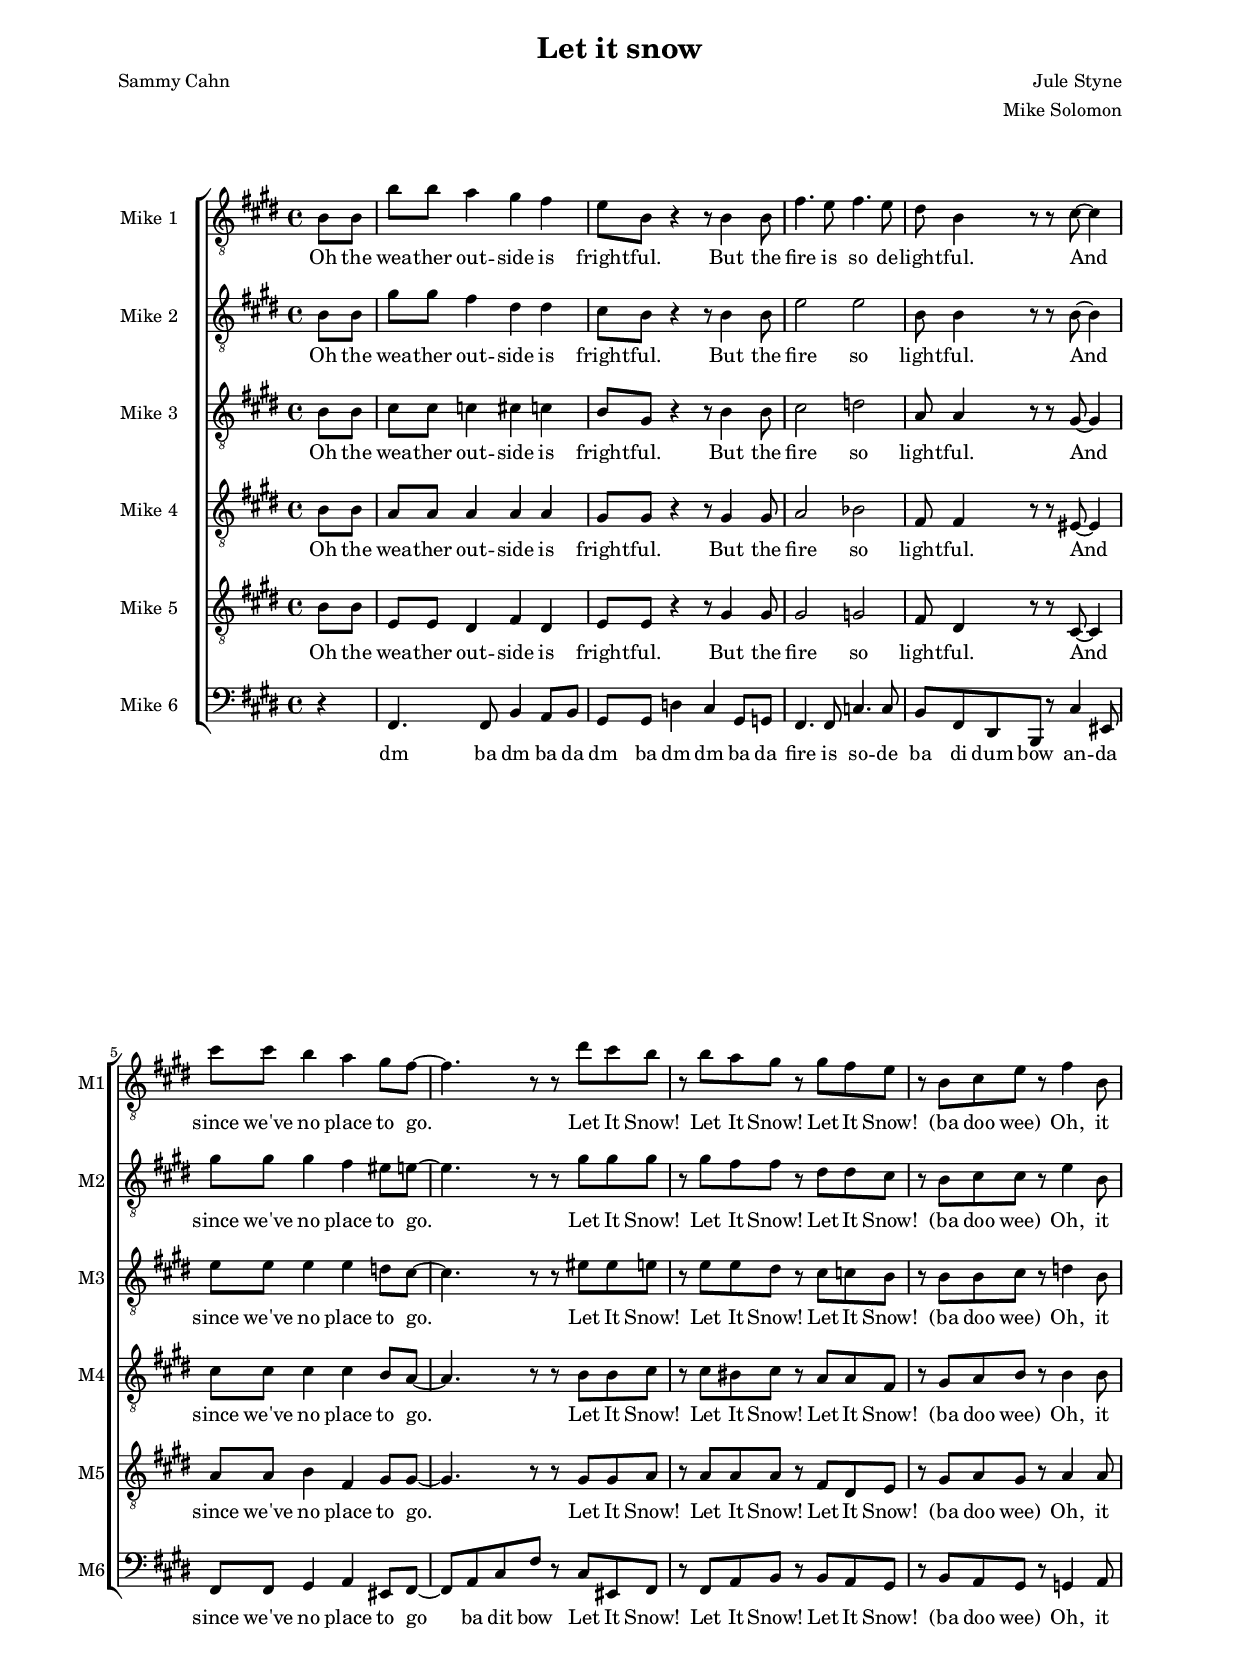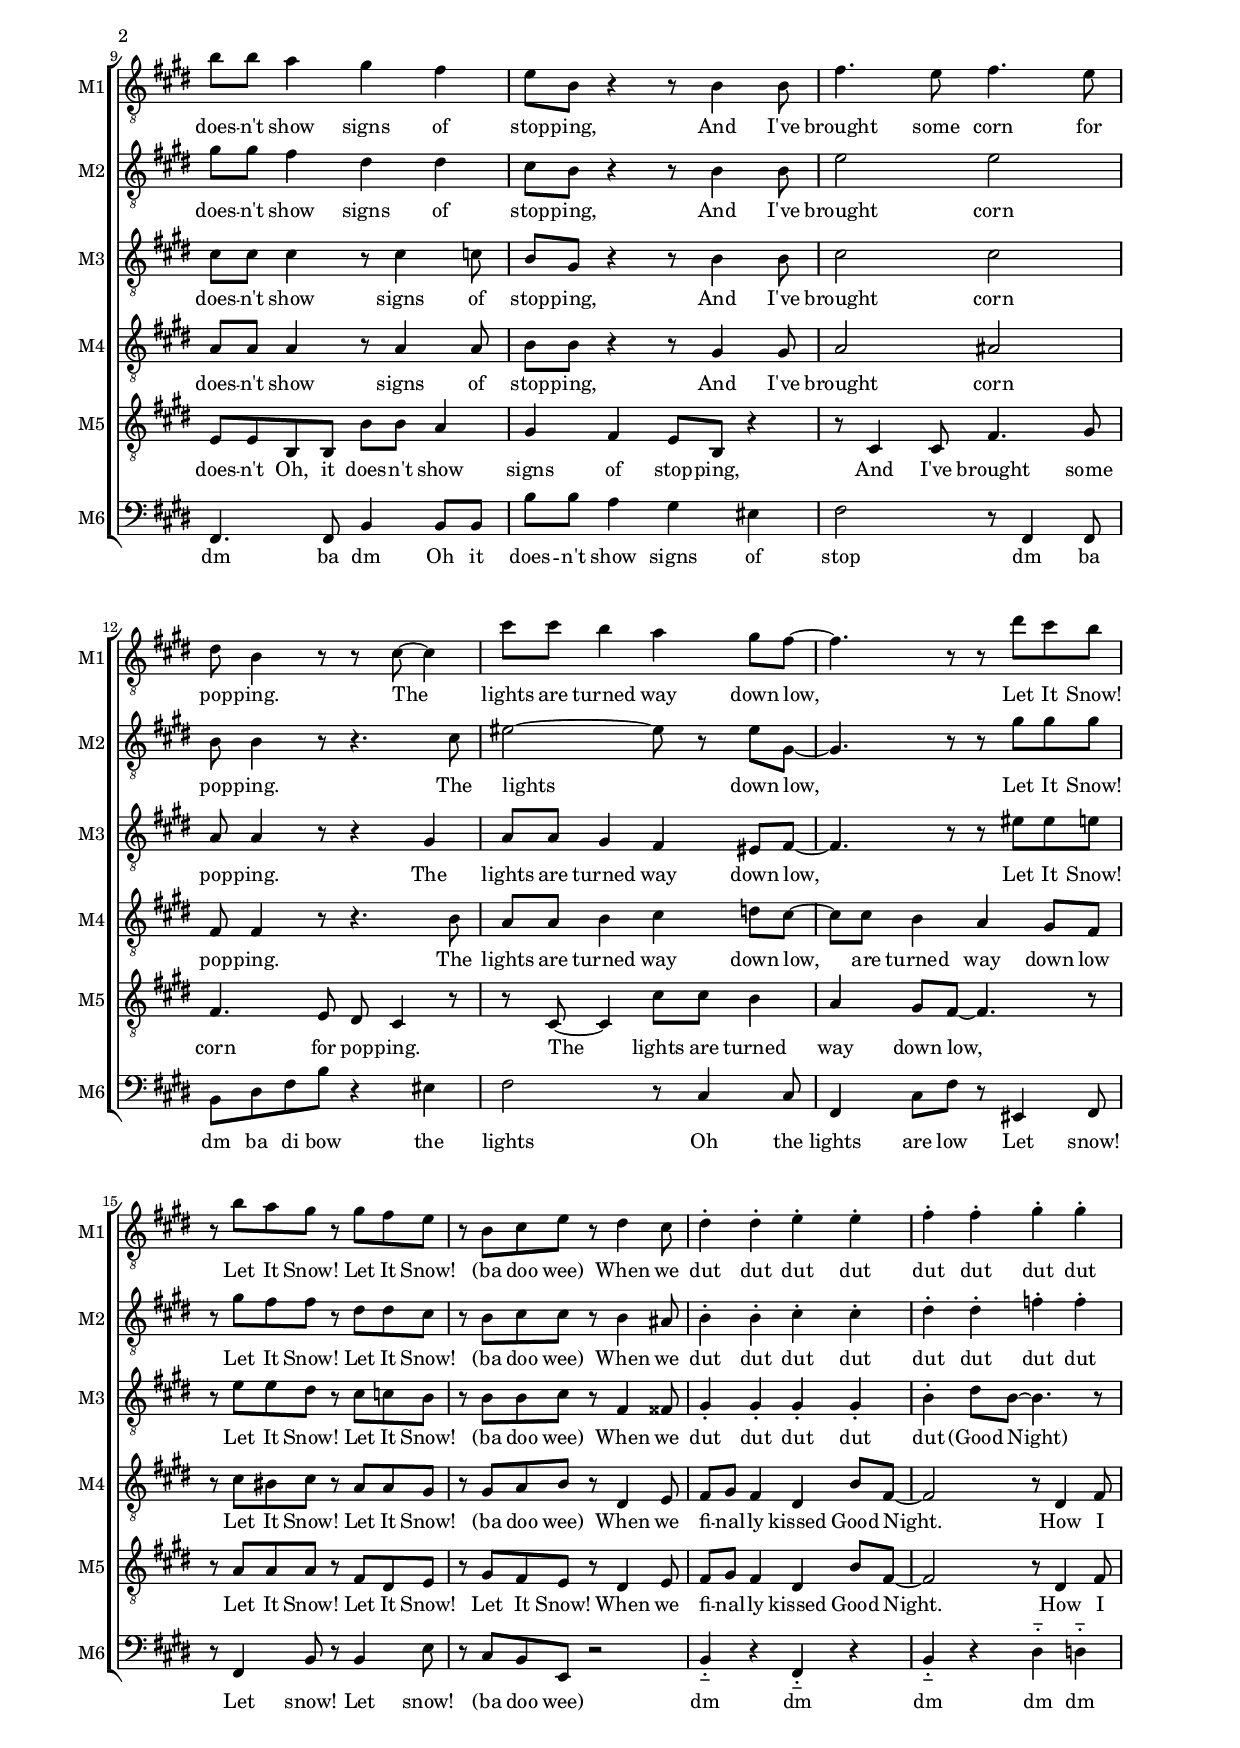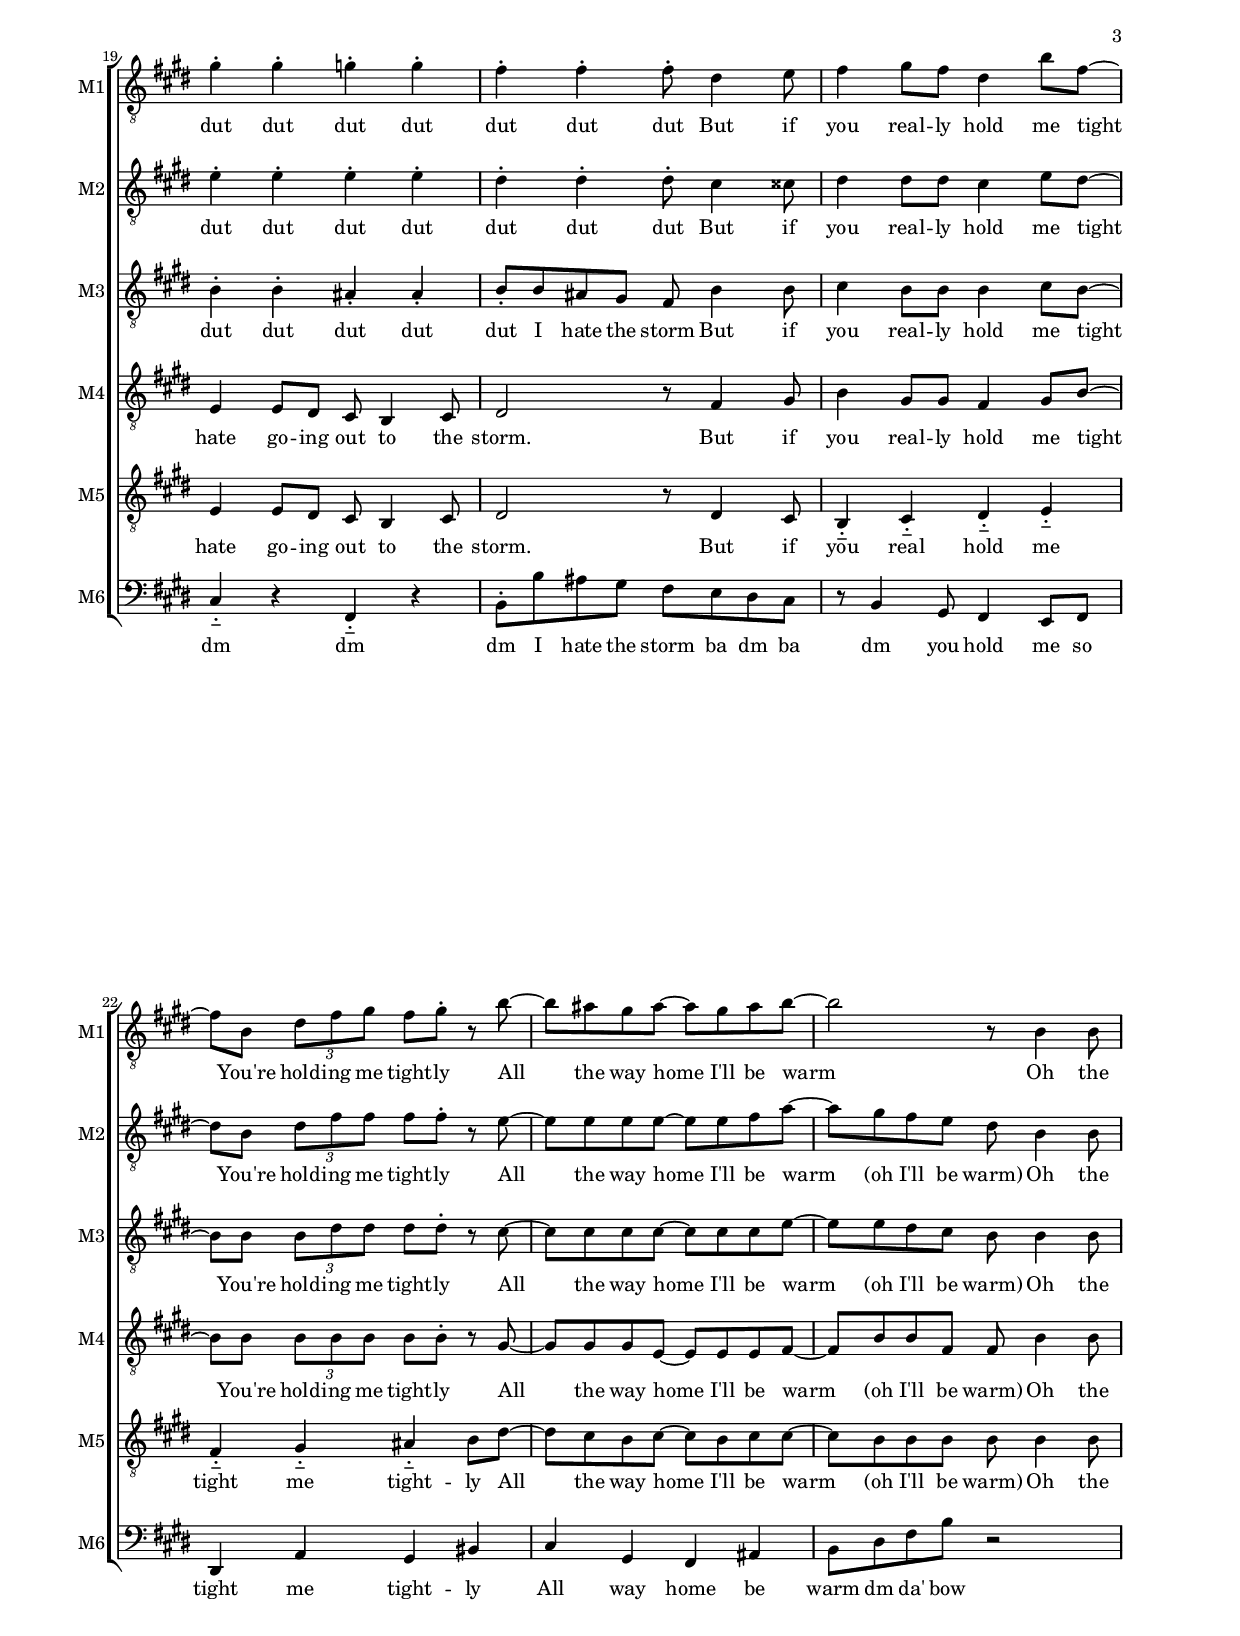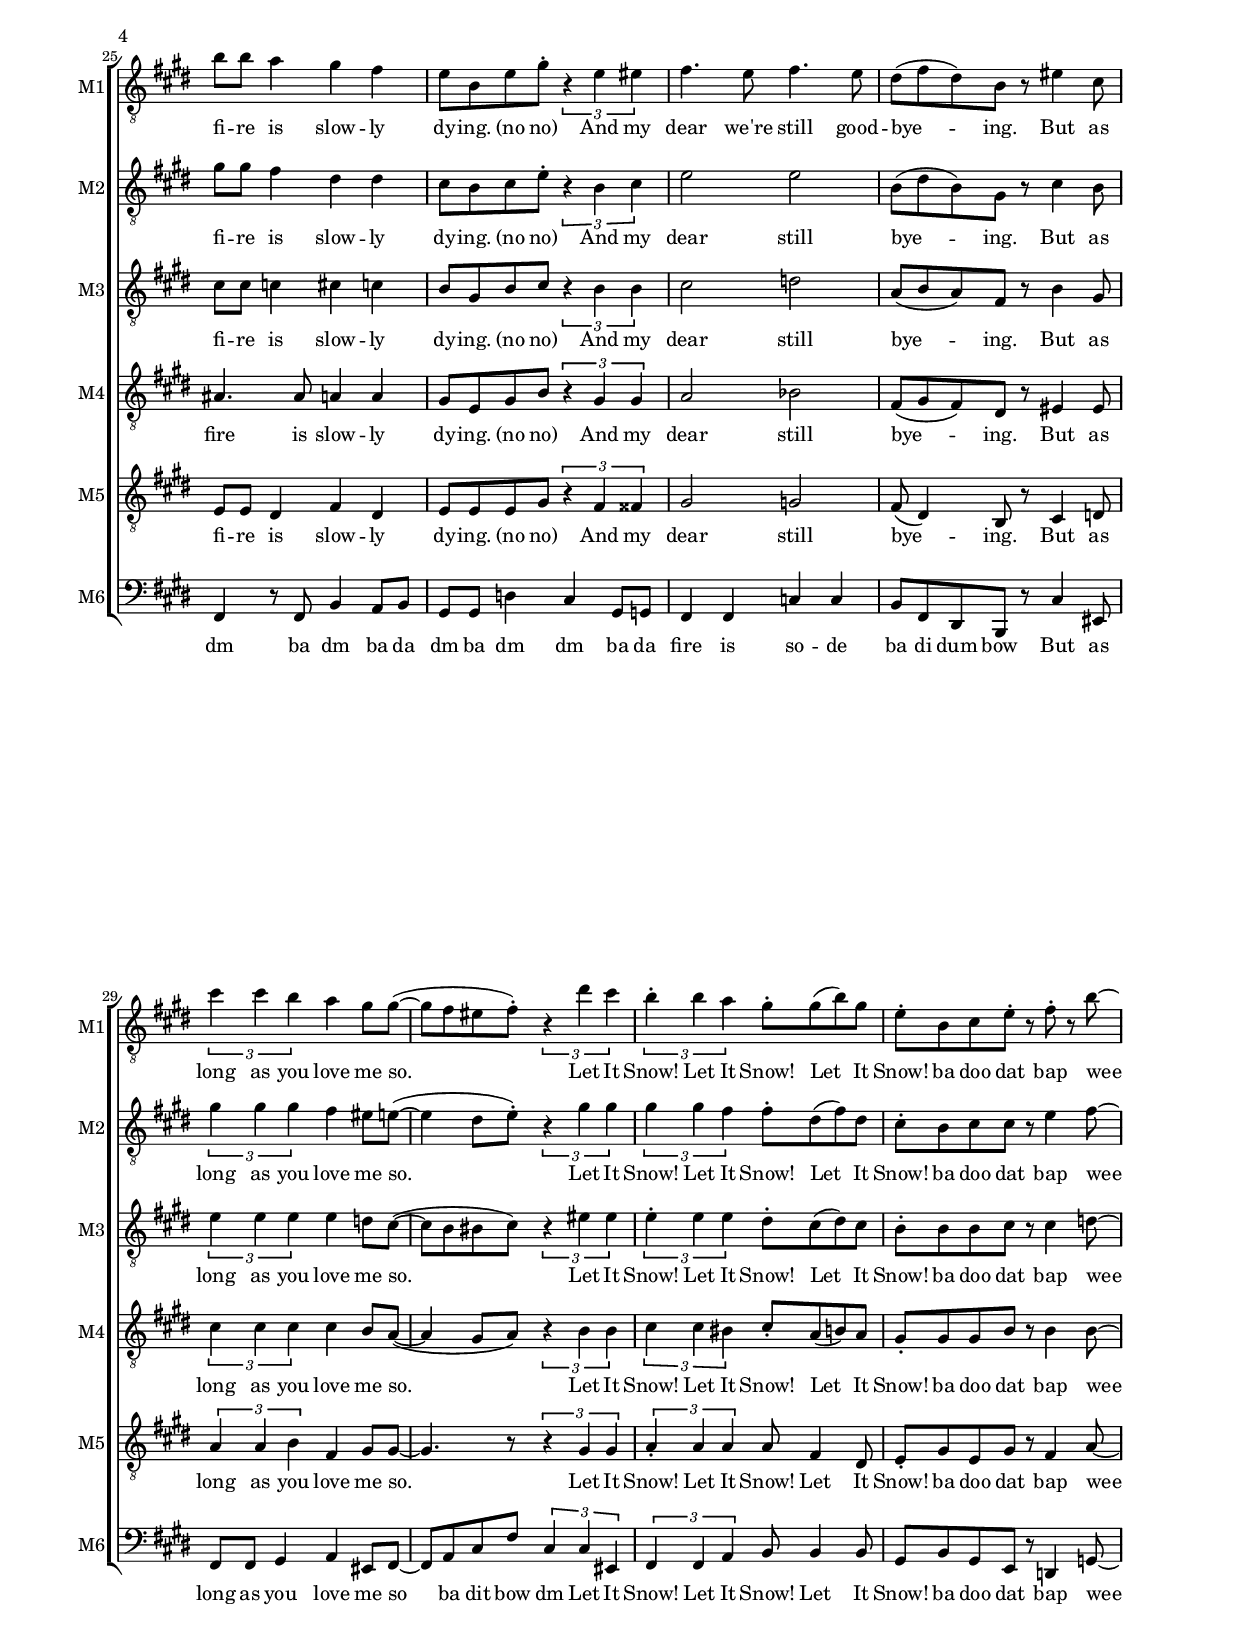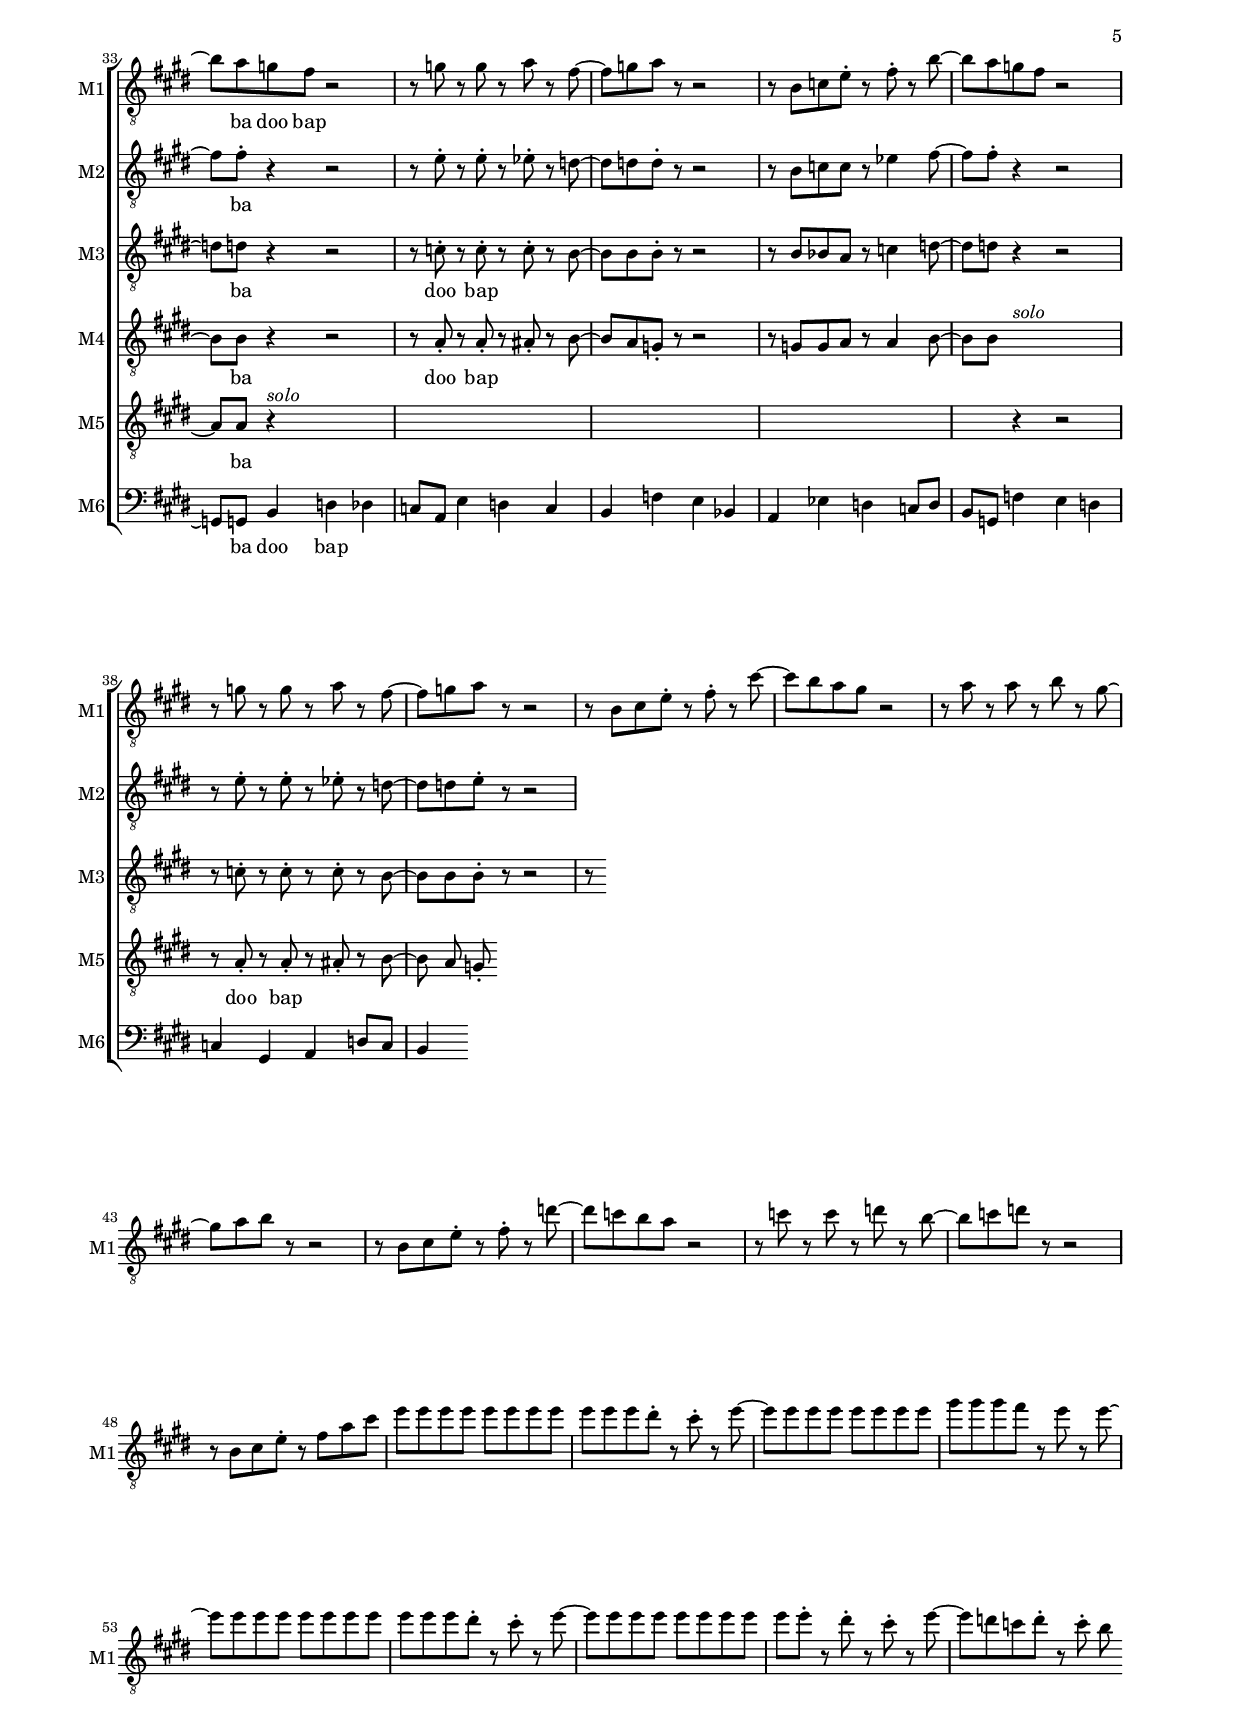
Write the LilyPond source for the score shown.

\version "2.19.83"

% studio
% snow
% party
% dev
% fire
% sauna

one = \relative c' {
    \key e \major
    \partial 4
    \clef "treble_8"
    b8\f b |
    b'8 b a4 gis fis |
    e8 b r4 r8 b4 b8 |
    fis'4. e8 fis4. e8 |
    dis8 b4 r8 r cis ~ cis4 |
    cis'8 cis b4 a gis8 fis ~ |
    fis4. r8 r8 dis' cis b |
    r b a gis r gis fis e |
    r b cis e r fis4 b,8 |
    b'8 b a4 gis fis |
    e8 b r4 r8 b4 b8 |
    fis'4. e8 fis4. e8 |
    dis8 b4 r8 r8 cis8 ~ cis4 |
    cis'8 cis b4 a gis8 fis ~ |
    fis4. r8 r8 dis' cis b |
    r b a gis r gis fis e |
    r b cis e r dis4 cis8 |
    dis4-. dis-. e-. e-. |
    fis-. fis-. gis-. gis-. |
    gis-. gis-. g-. g-. |
    fis-. fis-. fis8-. dis4 e8 |
    fis4 gis8 fis dis4 b'8 fis ~ |
    fis b, \times 2/3 { dis fis gis } fis gis-. r b ~ |
    b ais gis ais ~ ais gis ais b ~ |
    b2 r8 b,4 b8 |
    b'8 b a4 gis fis |
    e8 b e gis-. \times 2/3 { r4 e eis } |
    fis4. e8 fis4. e8 |
    dis8 ( fis dis ) b r8 eis4 cis8 |
    \times 2/3 { cis'4 cis b4 } a4 gis8 gis ~ ( |
    gis fis eis fis-. ) \times 2/3 { r4 dis' cis } |
    \times 2/3 { b-. b a } gis8-. gis ( b ) gis |
    e-. b cis e-. r fis-. r b ~ |
    b a g fis r2 |
    r8 g r g r a r fis ~ |
    fis g a r r2 |
    r8 b, c e-. r fis-. r b ~ |
    b a g fis r2 |
    r8 g r g r a r fis ~ |
    fis g a r r2 |
    r8 b, cis e-. r fis-. r cis' ~ |
    cis b a gis r2 |
    r8 a r a r b r gis ~ |
    gis a b r r2 |
    r8 b, cis e-. r fis-. r d' ~ |
    d c b a r2 |
    r8 c r c r d r b ~ |
    b c d r r2 |
    r8 b, cis e-. r fis a cis |
    e e e e e e e e |
    e e e dis-. r cis-. r e ~ |
    e e e e e e e e |
    gis gis gis fis r e r e ~ |
    e e e e e e e e |
    e e e dis-. r cis-. r e ~ |
    e e e e e e e e |
    e e-. r dis-. r cis-. r e ~ |
    e d c d-. r c-. b
}

oneL = \lyricmode {
    Oh the wea -- ther out -- side is fright -- ful.
    But the fire is so de -- light -- ful.
    And since we've no place to go.
    Let It Snow! Let It Snow! Let It Snow!
    (ba doo wee)
    Oh, it does -- n't show signs of stop -- ping,
    And I've brought some corn for pop -- ping.
    The lights are turned way down low,
    Let It Snow! Let It Snow! Let It Snow!
    (ba doo wee)
    When we
    dut dut dut dut dut dut dut dut dut dut dut dut dut dut dut
    But if you real -- ly hold me tight
    You're hold -- ing me tight -- ly
    All the way home I'll be warm
    Oh the fi -- re is slow -- ly dy -- ing. (no no)
    And my dear we're still good -- bye -- ing.
    But as long as you love me so.
    Let It Snow! Let It Snow! Let It Snow!
    ba doo dat bap wee ba doo bap  
}

two = \relative c' {
    \key e \major
    \partial 4
    \clef "treble_8"
    b8\ppp b |
    gis'8\f gis fis4 dis dis |
    cis8 b8 r4 r8 b4 b8 |
    e2 e |
    b8 b4 r8 r b8 ~ b4 |
    gis'8 gis gis4 fis eis8 e ~ |
    e4. r8 r8 gis gis gis |
    r gis fis fis r dis dis cis |
    r b cis cis r e4 b8\pp |
    gis'8\f gis fis4 dis dis |
    cis8 b8 r4 r8 b4 b8 |
    e2 e |
    b8 b4 r8 r4. cis8 |
    eis2 ~ eis8 r eis8 gis, ~ |
    gis4. r8 r8 gis' gis gis |
    r gis fis fis r dis dis cis |
    r b cis cis r b4 ais8 |
    b4-. b-. cis-. cis-. |
    dis-. dis-. f-. f-. |
    e-. e-. e-. e-. |
    dis-. dis-. dis8-. cis4 cisis8 |
    dis4 dis8 dis cis4 e8 dis ~ |
    dis b\ppp \times 2/3 { dis fis fis } fis fis-. r e\f ~ |
    e e e e ~ e e fis a ~ |
    a gis fis e dis b4\ppp b8 |
    gis'8\f gis fis4 dis dis |
    cis8 b cis e-. \times 2/3 { r4 b cis } |
    e2 e |
    b8 ( dis b ) gis r8 cis4 b8 |
    \times 2/3 { gis'4 gis gis } fis eis8 e ~ ( |
    e4 dis8 e-. ) \times 2/3 { r4 gis gis } |
    \times 2/3 { gis gis fis } fis8-. dis ( fis ) dis |
    cis-. b cis cis r e4 fis8 ~ |
    fis fis8-. r4 r2 |
    r8 e-. r e-. r ees-. r d ~ |
    d d d-. r r2 |
    r8 b c c r ees4 fis8 ~ |
    fis fis8-. r4 r2 |
    r8 e-. r e-. r ees-. r d ~ |
    d d e-. r r2 |
}

twoL = \lyricmode {
    Oh the wea -- ther out -- side is fright -- ful.
    But the fire so light -- ful.
    And since we've no place to go.
    Let It Snow! Let It Snow! Let It Snow!
    (ba doo wee)
    Oh, it does -- n't show signs of stop -- ping,
    And I've brought corn pop -- ping.
    The lights down low,
    Let It Snow! Let It Snow! Let It Snow!
    (ba doo wee)
    When we
    dut dut dut dut dut dut dut dut dut dut dut dut dut dut dut
    But if you real -- ly hold me tight
    You're hold -- ing me tight -- ly
    All the way home I'll be warm (oh I'll be warm)
    Oh the fi -- re is slow -- ly dy -- ing. (no no)
    And my dear still bye -- ing.
    But as long as you love me so.
    Let It Snow! Let It Snow! Let It Snow!
    ba doo dat bap wee ba
}

three = \relative c' {
    \key e \major
    \partial 4
    \clef "treble_8"
    b8\ppp b |
    cis8\f cis c4 cis c |
    b8 gis r4 r8 b4 b8 |
    cis2 d |
    a8 a4 r8 r gis8 ~ gis4 |
    e'8 e e4 e d8 cis ~ |
    cis4. r8 r eis eis e |
    r e e dis r cis c b |
    r b b cis r d4 b8\pp |
    cis8\f cis cis4 r8 cis4 c8 |
    b8 gis r4 r8 b4 b8 |
    cis2 cis |
    a8 a4 r8 r4 gis4 |
    a8 a gis4 fis eis8 fis ~ |
    fis4. r8 r8 eis' eis e |
    r e e dis8 r cis c b8 |
    r b b cis r fis,4 fisis8 |
    gis4-. gis-. gis-. gis-. |
    b-. dis8 b ~ b4. r8 |
    b4-. b-. ais-. ais-. |
    b8-. b ais gis fis b4 b8  |
    cis4 b8 b b4 cis8 b ~ |
    b b\ppp \times 2/3 { b dis\f dis } dis dis-. r cis ~ |
    cis cis cis cis ~ cis cis cis e ~ |
    e e dis cis b b4\ppp b8 |
    cis8\f cis c4 cis c |
    b8 gis b cis \times 2/3 { r4 b b } |
    cis2 d |
    a8 ( b a ) fis r8 b4 gis8 |
    \times 2/3 { e'4 e e } e d8 cis ~ ( |
    cis b bis cis ) \times 2/3 { r4 eis eis } |
    \times 2/3 { e-. e e } dis8-. cis ( dis ) cis |
    b-. b b cis r cis4 d8 ~ |
    d8 d8 r4 r2 |
    r8 c-. r c-. r c-. r b ~ |
    b b b-. r r2 |
    r8 b bes a r c4 d8 ~ |
    d8 d8 r4 r2 |
    r8 c-. r c-. r c-. r b ~ |
    b b b-. r r2 |
    r8 
}

threeL = \lyricmode {
    Oh the wea -- ther out -- side is fright -- ful.
    But the fire so light -- ful.
    And since we've no place to go.
    Let It Snow! Let It Snow! Let It Snow!
    (ba doo wee)
    Oh, it does -- n't show signs of stop -- ping,
    And I've brought corn pop -- ping.
    The lights are turned way down low,
    Let It Snow! Let It Snow! Let It Snow!
    (ba doo wee)
    When we
    dut dut dut dut dut (Good Night) dut dut dut dut dut I hate the storm
    But if you real -- ly hold me tight
    You're hold -- ing me tight -- ly
    All the way home I'll be warm (oh I'll be warm)
    Oh the fi -- re is slow -- ly dy -- ing. (no no)
    And my dear still bye -- ing.
    But as long as you love me so.
    Let It Snow! Let It Snow! Let It Snow!
    ba doo dat bap wee ba doo bap  
}

four = \relative c' {
    \key e \major
    \partial 4
    \clef "treble_8"
    b8\ppp b |
    a8\f a a4 a a |
    gis8 gis r4 r8 gis4 gis8 |
    a2 bes |
    fis8 fis4 r8 r eis8 ~ eis4 |
    cis'8 cis cis4 cis b8 a ~ |
    a4. r8 r b b cis |
    r cis bis cis r a a fis |
    r gis a b r b4\ppp b8 |
    a8\f a a4 r8 a4 a8 |
    b8 b r4 r8 gis4 gis8 |
    a2 ais |
    fis8 fis4 r8 r4. b8 |
    a8 a b4 cis d8 cis ~ |
    cis8 cis b4 a gis8 fis |
    r cis' bis cis r a a gis |
    r gis a b r dis,4 e8 |
    fis8 gis fis4 dis b'8 fis ~ |
    fis2 r8 dis4 fis8 |
    e4 e8 dis cis b4 cis8 |
    dis2 r8 fis4 gis8 |
    b4 gis8 gis fis4 gis8 b ~ |
    b b \times 2/3 { b b b } b b-. r gis ~ |
    gis gis gis e ~ e e e fis ~ |
    fis b b fis fis b4 b8 |
    ais4. ais8 a4 a |
    gis8 e gis b \times 2/3 { r4 gis gis } |
    a2 bes |
    fis8 ( gis fis ) dis r8 eis4 eis8 |
    \times 2/3 { cis'4 cis cis4 } cis b8 a ~ ( |
    a4 gis8 a ) \times 2/3 { r4 b b } |
    \times 2/3 { cis cis bis } cis8-. a ( b ) a |
    gis-. gis gis b r b4 b8 ~ |
    b8 b r4 r2 |
    r8 a-. r a-. r ais-. r b ~ |
    b a g-. r r2 |
    r8 g g a r a4 b8 ~ |
    b8 b s4^\markup \italic "solo" s2 |
}

fourL = \lyricmode {
    Oh the wea -- ther out -- side is fright -- ful.
    But the fire so light -- ful.
    And since we've no place to go.
    Let It Snow! Let It Snow! Let It Snow!
    (ba doo wee)
    Oh, it does -- n't show signs of stop -- ping,
    And I've brought corn pop -- ping.
    The lights are turned way down low, are turned way down low
    Let It Snow! Let It Snow!
    (ba doo wee)
    When we
    fi -- nal -- ly kissed Good Night.
    How I hate go -- ing out to the storm.
    But if you real -- ly hold me tight
    You're hold -- ing me tight -- ly
    All the way home I'll be warm (oh I'll be warm)
    Oh the fire is slow -- ly dy -- ing. (no no)
    And my dear still bye -- ing.
    But as long as you love me so.
    Let It Snow! Let It Snow! Let It Snow!
    ba doo dat bap wee ba doo bap  
}

five = \relative c' {
    \key e \major
    \partial 4
    \clef "treble_8"
    b8\ppp b |
    e,8\f e dis4 fis dis |
    e8 e r4 r8 gis4 gis8 |
    gis2 g |
    fis8 dis4 r8 r cis8 ~ cis4 |
    a'8 a b4 fis gis8 gis ~ |
    gis4. r8 r gis gis a |
    r a a a r fis dis e |
    r gis a gis r a4 a8\mf |
    e8 e b8 b b'8 b a4 |
    gis fis e8 b r4 |
    r8 cis4 cis8 fis4. gis8 |
    fis4. e8 dis8 cis4 r8 |
    r cis ~ cis4 cis'8 cis b4 |
    a gis8 fis ~ fis4. r8 |
    r a a a r fis dis e |
    r gis fis e r dis4 e8 |
    fis8 gis fis4 dis b'8 fis ~ |
    fis2 r8 dis4 fis8 |
    e4 e8 dis cis b4 cis8 |
    dis2 r8 dis4 cis8 |
    b4-_ cis-_ dis-_ e-_ |
    fis-_ gis-_ ais-_ b8 dis ~ |
    dis cis b cis ~ cis b cis cis ~ |
    cis b b b b8 b4\ppp b8 |
    e,8\f e dis4 fis dis |
    e8 e e gis \times 2/3 { r4 fis fisis } |
    gis2 g |
    fis8 ( dis4 ) b8 r cis4 d8 |
    \times 2/3 { a'4 a b } fis gis8 gis ~ |
    gis4. r8 \times 2/3 { r4 gis gis } |
    \times 2/3 { a-. a a } a8 fis4 dis8 |
    e-. gis e gis r fis4 a8 ~ |
    a8 a r4^\markup \italic "solo" s2 |
    s1*3 |
    s4 r4 r2 |
    r8 a-. r a-. r ais-. r b ~ |
    b a g-. 
}

fiveL = \lyricmode {
    Oh the wea -- ther out -- side is fright -- ful.
    But the fire so light -- ful.
    And since we've no place to go.
    Let It Snow! Let It Snow! Let It Snow!
    (ba doo wee)
    Oh, it does -- n't Oh, it does -- n't show signs of stop -- ping,
    And I've brought some corn for pop -- ping.
    The lights are turned way down low,
    Let It Snow! Let It Snow! Let It Snow!
    When we
    fi -- nal -- ly kissed Good Night.
    How I hate go -- ing out to the storm.
    But if you real hold me tight me tight -- ly
    All the way home I'll be warm (oh I'll be warm)
    Oh the fi -- re is slow -- ly dy -- ing. (no no)
    And my dear still bye -- ing.
    But as long as you love me so.
    Let It Snow! Let It Snow! Let It Snow!
    ba doo dat bap wee ba doo bap  
}

six = \relative c, {
    \key e \major
    \partial 4
    \clef bass
    r4 |
    fis4. fis8 b4 a8 b |
    gis8 gis d'4 cis gis8 g |
    fis4. fis8 c'4. c8 |
    b fis dis b r cis'4 eis,8 |
    fis8 fis gis4 a eis8 fis ~ |
    fis8 a cis fis r cis eis, fis |
    r fis a b r b a gis |
    r8 b a gis r g4 a8 |
    fis4. fis8 b4 b8 b |
    b'8 b a4 gis eis |
    fis2 r8 fis,4 fis8 |
    b8 dis fis b r4 eis,4 |
    fis2 r8 cis4 cis8 |
    fis,4 cis'8 fis8 r8 eis,4 fis8 |
    r fis4 b8 r b4 e8 |
    r cis b e, r2 |
    b'4-_ r fis-_ r |
    b-_ r dis-_ d-_ |
    cis-_ r fis,-_ r |
    b8-. b' ais gis fis e dis cis |
    r8 b4 gis8 fis4 e8 fis |
    dis4 a' gis bis |
    cis gis fis ais |
    b8 dis fis b r2 |
    fis,4 r8 fis b4 a8 b |
    gis8 gis d'4 cis gis8 g |
    fis4 fis c'4 c |
    b8 fis dis b r cis'4 eis,8 |
    fis8 fis gis4 a eis8 fis ~ |
    fis8 a cis fis \times 2/3 { cis4 cis eis, } |
    \times 2/3 { fis fis a } b8 b4 b8 |
    gis8 b gis e r d4 g8 ~ |
    g8 g b4 d des |
    c8 a e'4 d c |
    b f' e bes |
    a ees' d c8 d |
    b8 g f'4 e d |
    c gis a d8 c |
    b4
}

sixL = \lyricmode {
    dm ba dm ba da
    dm ba dm dm ba da
    fire is so -- de
    ba di dum bow an -- da
    since we've no place to
    go ba dit bow
    Let It Snow! Let It Snow! Let It Snow!
    (ba doo wee)
    Oh, it
    dm ba dm Oh it does -- n't show signs of stop
    dm ba
    dm ba di bow the lights
    Oh the lights are low
    Let snow! Let snow! Let snow!
    (ba doo wee)
    dm dm dm dm dm dm dm
    dm I hate the storm ba dm ba
    dm you hold me so tight
    me tight -- ly
    All way home be warm dm da' bow
    dm ba dm ba da
    dm ba dm dm ba da
    fire is so -- de
    ba di dum bow But as
    long as you love me
    so ba dit bow dm
    Let It Snow! Let It Snow! Let It Snow!
    ba doo dat bap wee ba doo bap
}

unfoldSwing = #(define-music-function (parser location tp) (integer?)
#{
  \set Score.tempoWholesPerMinute = #(ly:make-moment (/ (* 3 tp) 2) 8 0 0)
  s8
  \set Score.tempoWholesPerMinute = #(ly:make-moment (* 3 tp) 8 0 0)
  s8
#})

muzak = \new ChoirStaff <<
    \new Staff \with { instrumentName = "Mike 1" shortInstrumentName = "M1" } << \new Voice = "one" \one \new Lyrics \lyricsto "one" \oneL >>
    \new Staff \with { instrumentName = "Mike 2" shortInstrumentName = "M2" } << \new Voice = "two" \two \new Lyrics \lyricsto "two" \twoL >>
    \new Staff \with { instrumentName = "Mike 3" shortInstrumentName = "M3" } << \new Voice = "three" \three \new Lyrics \lyricsto "three" \threeL >>
    \new Staff \with { instrumentName = "Mike 4" shortInstrumentName = "M4" } << \new Voice = "four" \four \new Lyrics \lyricsto "four" \fourL >>
    \new Staff \with { instrumentName = "Mike 5" shortInstrumentName = "M5" } << \new Voice = "five" \five \new Lyrics \lyricsto "five" \fiveL >>
    \new Staff \with { instrumentName = "Mike 6" shortInstrumentName = "M6" } << \new Voice = "six" \six \new Lyrics \lyricsto "six" \sixL >>
>>

\score {
    \muzak
    \layout { \Score { \override DynamicText.stencil = ##f }}
}

\score {
    << { \unfoldRepeats \muzak } { \repeat unfold 86 { \unfoldSwing #98 } \set Score.tempoWholesPerMinute = #(ly:make-moment 98 4 0 0) s4 \repeat unfold 158 { \unfoldSwing #98 } } >>
    \midi {}
}

\header {
    title = "Let it snow"
    composer = "Jule Styne"
    arranger = "Mike Solomon"
    poet = "Sammy Cahn"
}

\paper {
    left-margin=2.0\cm
    right-margin=2.0\cm
}
#(set-global-staff-size 15.87)